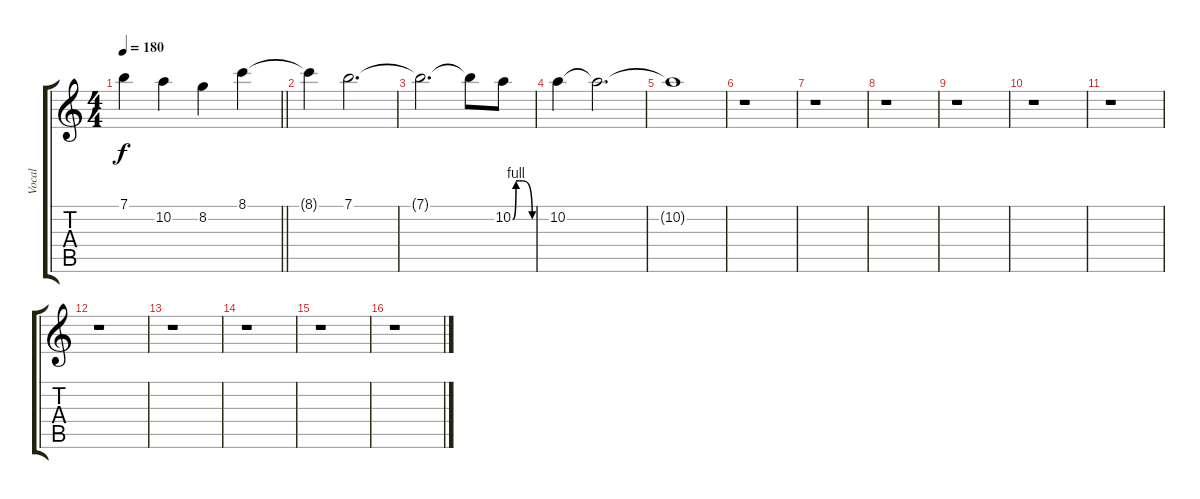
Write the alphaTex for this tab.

\track ("Vocal" "Vocal") {instrument electricguitarjazz}
\staff {score tabs}
\tuning (E4 B3 G3 D3 A2 E2) {hide}
\ts (4 4)
\tempo 180
\clef g2
\barLineRight lightlight
\ks c
7.1.4{dy f} 10.2.4 8.2.4 8.1.4 |
8.1{t}.4 7.1.2{d} |
7.1{t}.2{d} 7.1{t}.8 10.2{be (custom 0 0 10 4 20 4 30 4 60 0)}.8 |
10.2.4 10.2{t}.2{d} |
10.2{t}.1 |
r.1 |
r.1 |
r.1 |
r.1 |
r.1 |
r.1 |
r.1 |
r.1 |
r.1 |
r.1 |
r.1
